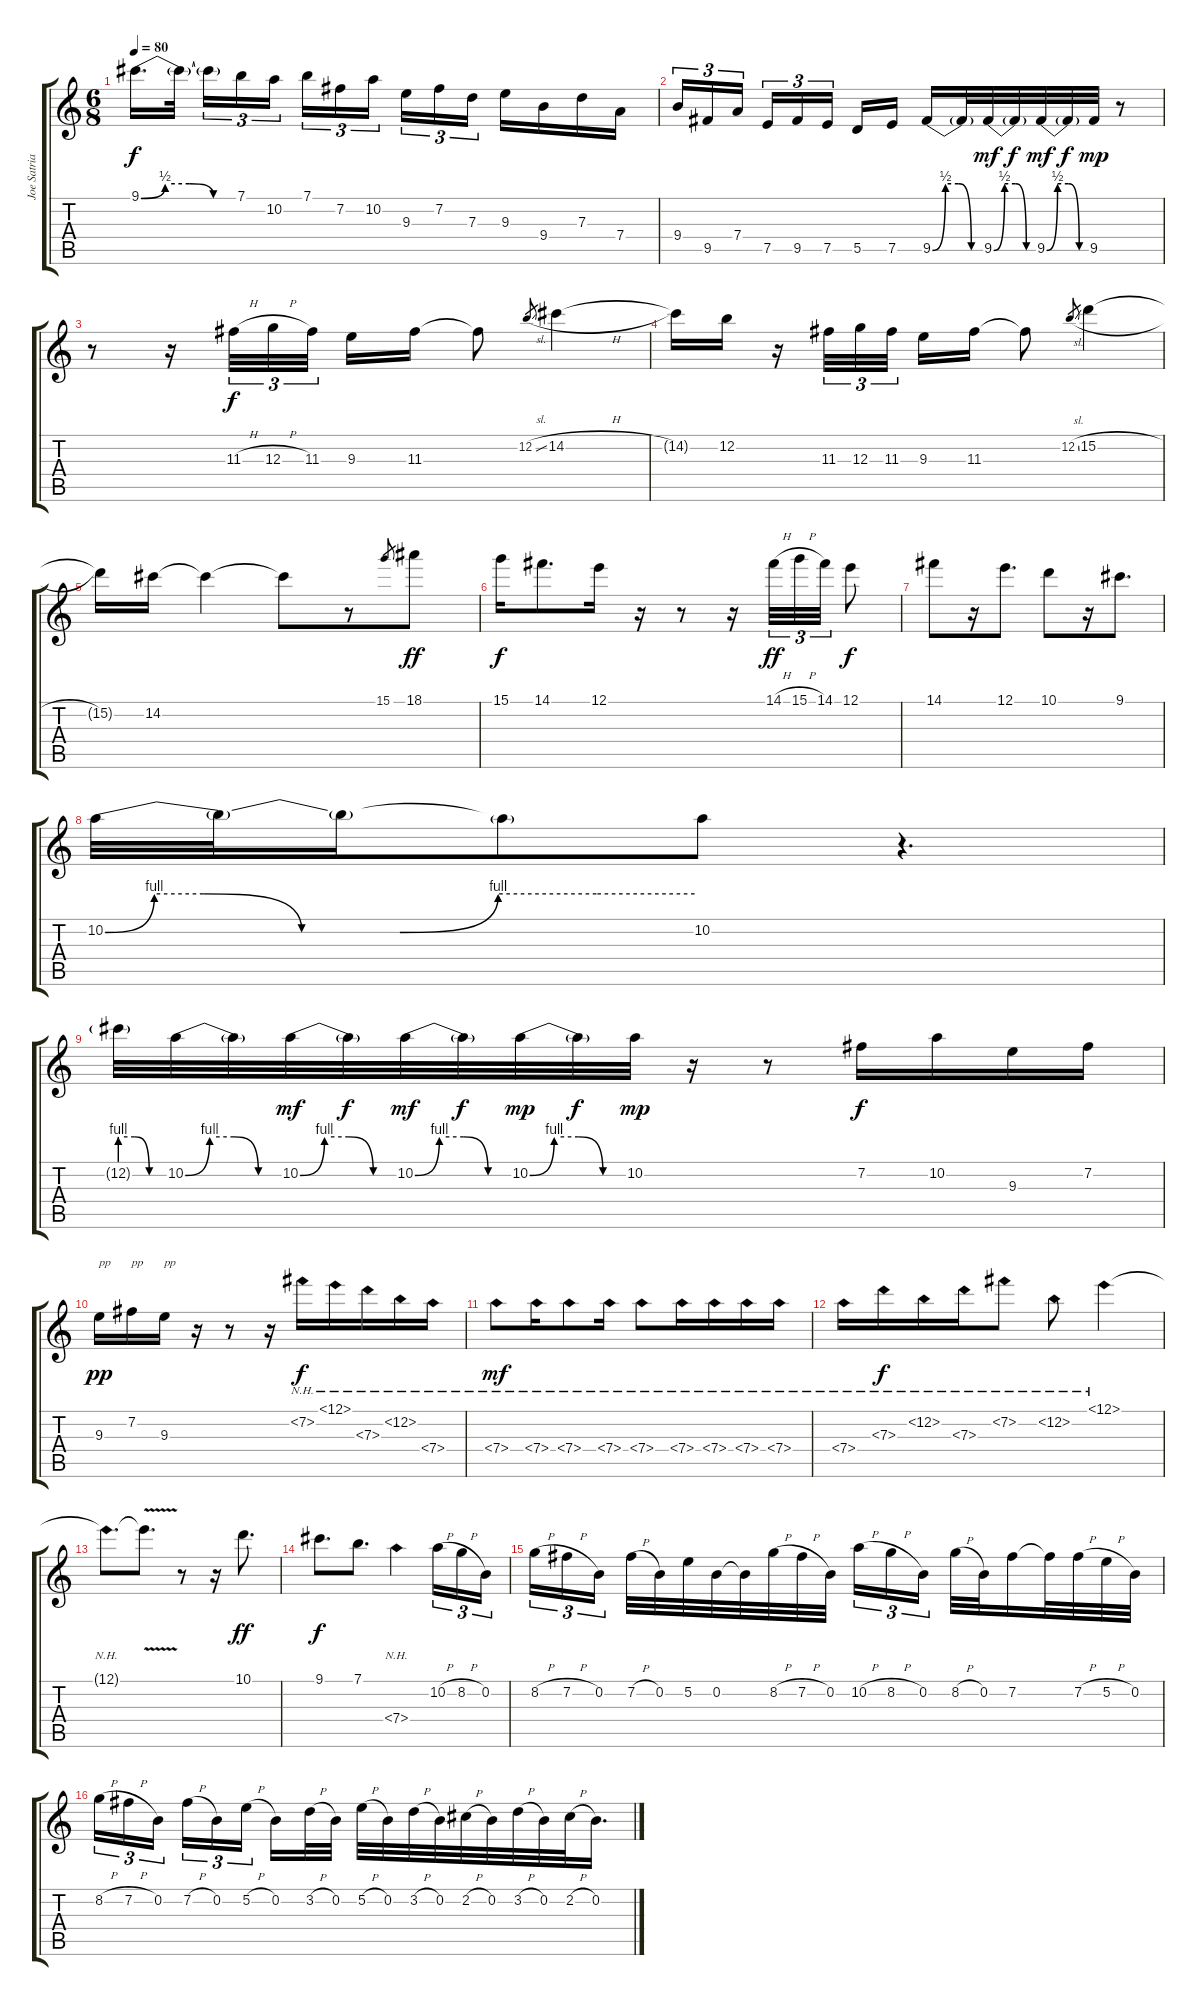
\track ("Joe Satriani" "Joe Satria") {instrument overdrivenguitar}
\staff {score tabs}
\tuning (E4 B3 G3 D3 A2 E2) {hide}
\ts (6 8)
\tempo 80
\clef g2
\ks c
9.1{be (custom 0 0 15 2 30 2 45 0 60 0)}.16{d dy f} 9.1{t}.32{beam splitsecondary} 9.1{t}.16{tu (3 2)} 7.1.16{tu (3 2)} 10.2.16{tu (3 2) beam splitsecondary} 7.1.16{tu (3 2)} 7.2.16{tu (3 2)} 10.2.16{tu (3 2)} 9.3.16{tu (3 2)} 7.2.16{tu (3 2)} 7.3.16{tu (3 2) beam splitsecondary} 9.3.16 9.4.16 7.3.16 7.4.16 |
9.4.16{tu (3 2)} 9.5.16{tu (3 2)} 7.4.16{tu (3 2) beam splitsecondary} 7.5.16{tu (3 2)} 9.5.16{tu (3 2)} 7.5.16{tu (3 2) beam splitsecondary} 5.5.16 7.5.16 9.5{be (custom 0 0 15 2 30 2 45 0 60 0)}.16 9.5{t}.32 9.5{be (custom 0 0 15 2 30 2 45 0 60 0)}.32{dy mf} 9.5{t}.32{dy f} 9.5{be (custom 0 0 15 2 30 2 45 0 60 0)}.32{dy mf} 9.5{t}.32{dy f} 9.5.32{dy mp} r.8 |
r.8 r.16 11.3{h}.32{tu (3 2) dy f} 12.3{h}.32{tu (3 2)} 11.3.32{tu (3 2) beam splitsecondary} 9.3.16 11.3.16 11.3{t}.8 12.2{sl}.8{gr} 14.2{h}.4 |
14.2{t}.16 12.2.16 r.16 11.3.32{tu (3 2)} 12.3.32{tu (3 2)} 11.3.32{tu (3 2) beam splitsecondary} 9.3.16 11.3.16 11.3{t}.8 12.2{sl}.8{gr} 15.2{h}.4 |
15.2{t}.16 14.2.16 14.2{t}.4 14.2{t}.8 r.8 15.1.8{gr} 18.1.8{dy ff} |
15.1.16{dy f} 14.1.8{d} 12.1.16 r.16 r.8 r.16 14.1{h}.32{tu (3 2) dy ff} 15.1{h}.32{tu (3 2)} 14.1.32{tu (3 2)} 12.1.8{dy f} |
14.1.8 r.16 12.1.8{d} 10.1.8 r.16 9.1.8{d} |
10.2{be (custom 0 0 5 4 10 4 20 0 30 0 40 4 50 4 60 4)}.32 10.2{t}.32 10.2{t}.16 10.2{t}.8 10.2.8 r.4{d} |
12.2{be (custom 0 4 20 4 40 0 60 0) g}.32 10.2{be (custom 0 0 15 4 30 4 45 0 60 0)}.32 10.2{t}.32 10.2{be (custom 0 0 15 4 30 4 45 0 60 0)}.32{dy mf} 10.2{t}.32{dy f} 10.2{be (custom 0 0 15 4 30 4 45 0 60 0)}.32{dy mf} 10.2{t}.32{dy f} 10.2{be (custom 0 0 15 4 30 4 45 0 60 0)}.32{dy mp} 10.2{t}.32{dy f} 10.2.32{dy mp} r.16 r.8 7.2.16{dy f} 10.2.16 9.3.16 7.2.16 |
9.3.16{txt "pp" dy pp} 7.2.16{txt "pp"} 9.3.16{txt "pp"} r.16 r.8 r.16 7.2{nh}.16{dy f} 12.1{nh}.16 7.3{nh}.16 12.2{nh}.16 7.4{nh}.16 |
7.4{nh}.8{dy mf} 7.4{nh}.16 7.4{nh}.8 7.4{nh}.16 7.4{nh}.8 7.4{nh}.16 7.4{nh}.16 7.4{nh}.16 7.4{nh}.16 |
7.4{nh}.16 7.3{nh}.16{dy f} 12.2{nh}.16 7.3{nh}.16 7.2{nh}.8 12.2{nh}.8 12.1{nh}.4 |
12.1{nh t}.8{d} 12.1{v t}.8{d} r.8 r.16 10.1.8{d dy ff} |
9.1.8{d dy f} 7.1.8{d} 7.4{nh}.4 10.2{h}.16{tu (3 2)} 8.2{h}.16{tu (3 2)} 0.2.16{tu (3 2)} |
8.2{h}.16{tu (3 2)} 7.2{h}.16{tu (3 2)} 0.2.16{tu (3 2) beam splitsecondary} 7.2{h}.32 0.2.32 5.2.32 0.2.32 0.2{t}.32 8.2{h}.32 7.2{h}.32 0.2.32 10.2{h}.16{tu (3 2)} 8.2{h}.16{tu (3 2)} 0.2.16{tu (3 2) beam splitsecondary} 8.2{h}.32 0.2.32 7.2.16 7.2{t}.32 7.2{h}.32 5.2{h}.32 0.2.32 |
8.2{h}.16{tu (3 2)} 7.2{h}.16{tu (3 2)} 0.2.16{tu (3 2) beam splitsecondary} 7.2{h}.16{tu (3 2)} 0.2.16{tu (3 2)} 5.2{h}.16{tu (3 2) beam splitsecondary} 0.2.16 3.2{h}.32 0.2.32 5.2{h}.32 0.2.32 3.2{h}.32 0.2.32 2.2{h}.32 0.2.32 3.2{h}.32 0.2.32 2.2{h}.32 0.2.16{d}
